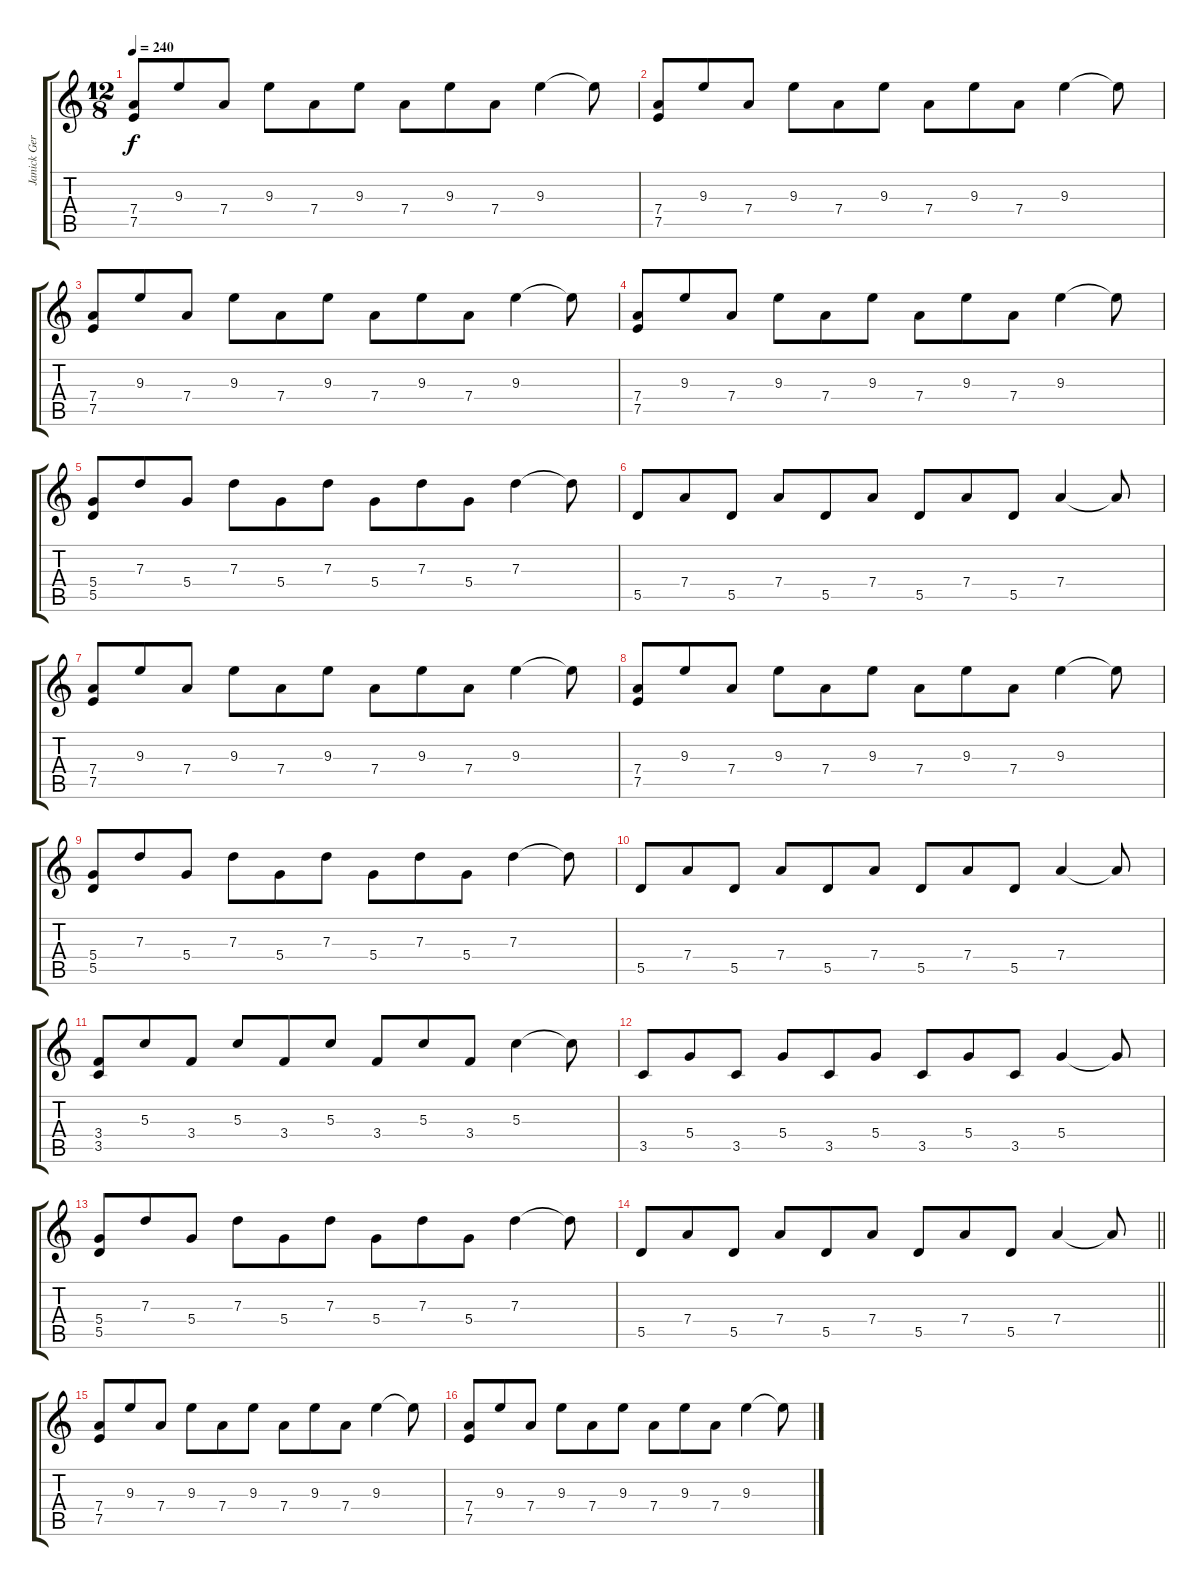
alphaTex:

\track ("Janick Gers (Guitar Clean)" "Janick Ger") {instrument electricguitarclean}
\staff {score tabs}
\tuning (E4 B3 G3 D3 A2 E2) {hide}
\ts (12 8)
\tempo 240
\clef g2
\ks c
(7.4 7.5).8{dy f} 9.3.8 7.4.8 9.3.8 7.4.8 9.3.8 7.4.8 9.3.8 7.4.8 9.3.4 9.3{t}.8 |
(7.4 7.5).8 9.3.8 7.4.8 9.3.8 7.4.8 9.3.8 7.4.8 9.3.8 7.4.8 9.3.4 9.3{t}.8 |
(7.4 7.5).8 9.3.8 7.4.8 9.3.8 7.4.8 9.3.8 7.4.8 9.3.8 7.4.8 9.3.4 9.3{t}.8 |
(7.4 7.5).8 9.3.8 7.4.8 9.3.8 7.4.8 9.3.8 7.4.8 9.3.8 7.4.8 9.3.4 9.3{t}.8 |
(5.4 5.5).8 7.3.8 5.4.8 7.3.8 5.4.8 7.3.8 5.4.8 7.3.8 5.4.8 7.3.4 7.3{t}.8 |
5.5.8 7.4.8 5.5.8 7.4.8 5.5.8 7.4.8 5.5.8 7.4.8 5.5.8 7.4.4 7.4{t}.8 |
(7.4 7.5).8 9.3.8 7.4.8 9.3.8 7.4.8 9.3.8 7.4.8 9.3.8 7.4.8 9.3.4 9.3{t}.8 |
(7.4 7.5).8 9.3.8 7.4.8 9.3.8 7.4.8 9.3.8 7.4.8 9.3.8 7.4.8 9.3.4 9.3{t}.8 |
(5.4 5.5).8 7.3.8 5.4.8 7.3.8 5.4.8 7.3.8 5.4.8 7.3.8 5.4.8 7.3.4 7.3{t}.8 |
5.5.8 7.4.8 5.5.8 7.4.8 5.5.8 7.4.8 5.5.8 7.4.8 5.5.8 7.4.4 7.4{t}.8 |
(3.4 3.5).8 5.3.8 3.4.8 5.3.8 3.4.8 5.3.8 3.4.8 5.3.8 3.4.8 5.3.4 5.3{t}.8 |
3.5.8 5.4.8 3.5.8 5.4.8 3.5.8 5.4.8 3.5.8 5.4.8 3.5.8 5.4.4 5.4{t}.8 |
(5.4 5.5).8 7.3.8 5.4.8 7.3.8 5.4.8 7.3.8 5.4.8 7.3.8 5.4.8 7.3.4 7.3{t}.8 |
\barLineRight lightlight
5.5.8 7.4.8 5.5.8 7.4.8 5.5.8 7.4.8 5.5.8 7.4.8 5.5.8 7.4.4 7.4{t}.8 |
(7.4 7.5).8 9.3.8 7.4.8 9.3.8 7.4.8 9.3.8 7.4.8 9.3.8 7.4.8 9.3.4 9.3{t}.8 |
(7.4 7.5).8 9.3.8 7.4.8 9.3.8 7.4.8 9.3.8 7.4.8 9.3.8 7.4.8 9.3.4 9.3{t}.8
